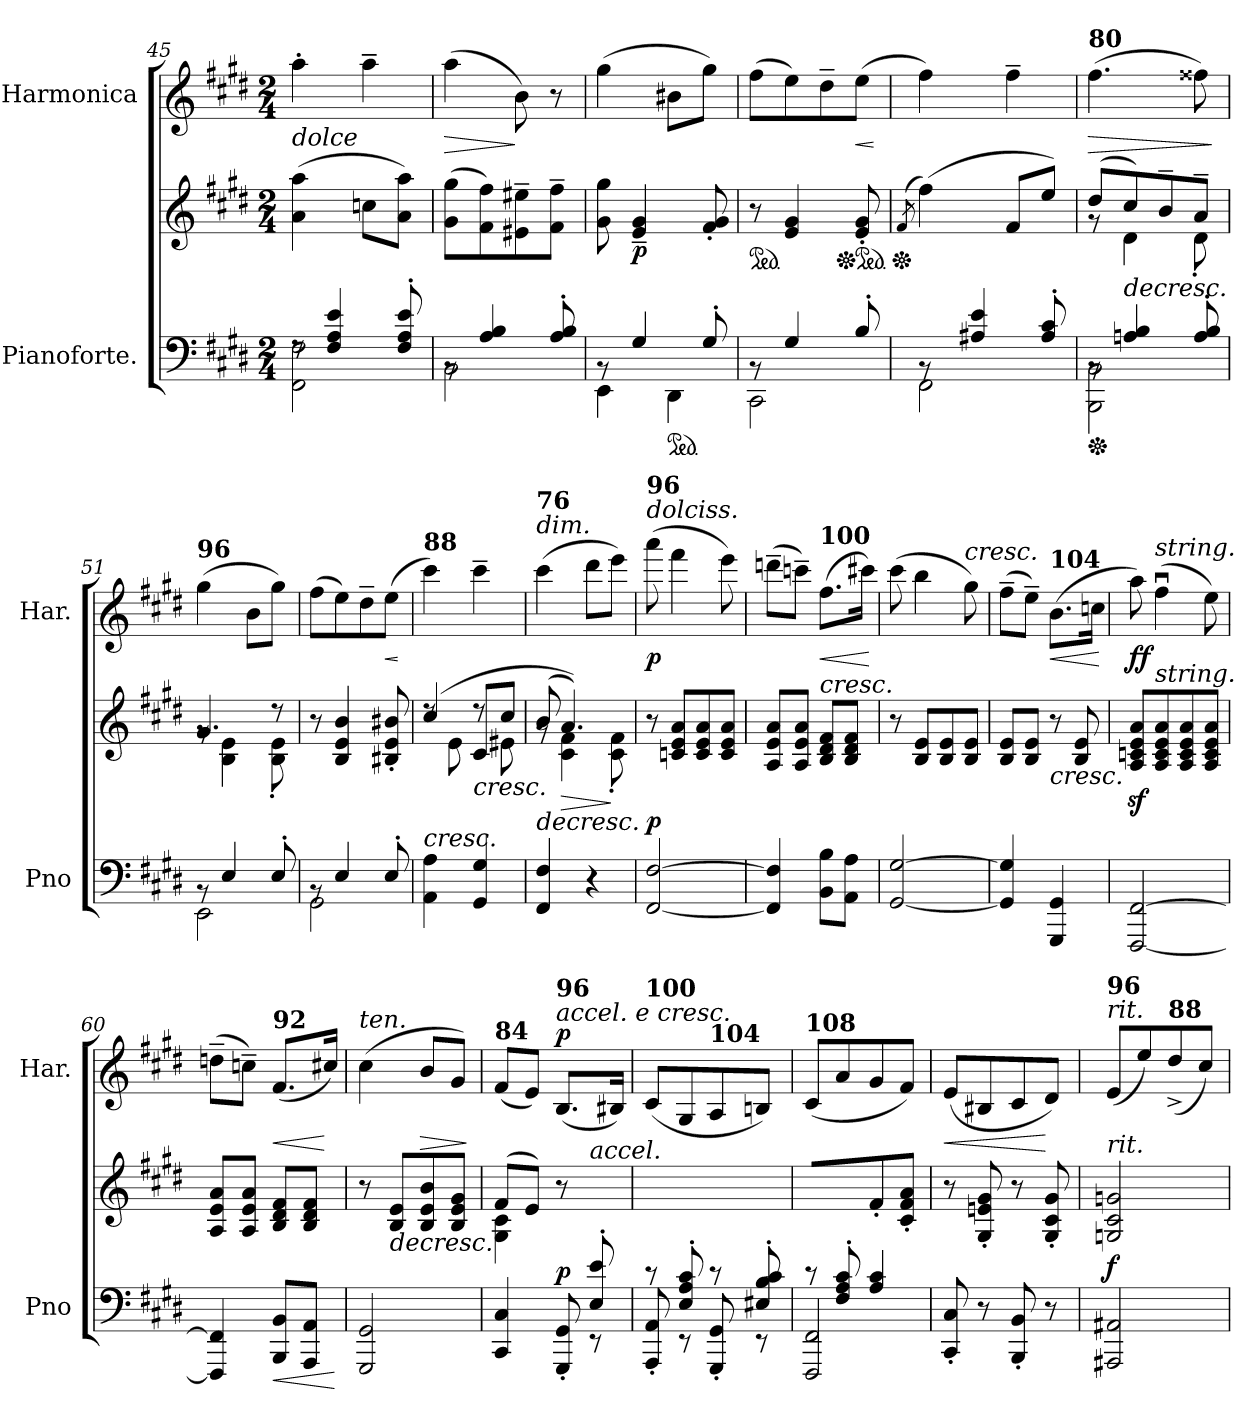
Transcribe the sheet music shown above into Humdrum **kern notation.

**kern	**kern	**dynam	**kern	**dynam
*part2	*part2	*part2	*part1	*part1
*staff3	*staff2	*staff2/3	*staff1	*staff1
*I"Pianoforte.	*	*	*I"Harmonica	*
*I'Pno	*	*	*I'Har.	*
*clefF4	*clefG2	*	*clefG2	*
*k[f#c#g#d#]	*k[f#c#g#d#]	*	*k[f#c#g#d#]	*
*M2/4	*M2/4	*	*M2/4	*
=45	=45	=45	=45	=45
*^	*	*	*	*
!	!	!LO:TX:a:i:t=dolce	!	!	!
8rF	2FF#\ 2F#\	(4a\ 4aa\	.	4aa'\	.
4F#/ 4A/ 4e/	.	.	.	.	.
.	.	8ccn\L	.	4aa~\	.
8F#/' 8A/' 8e/'	.	8a\ 8aa\J)	.	.	.
=46	=46	=46	=46	=46	=46
!	!	!	!	!	!LO:HP:b
8rBB	2BB\	(8g#\ 8gg#\L	.	(4aa\	>
4A/ 4B/	.	8f#\ 8ff#\)	.	.	.
.	.	8e#X\~ 8ee#X\~	.	8b\)	]
8A/' 8B/'	.	8f#\~ 8ff#\~J	.	8r	.
=47	=47	=47	=47	=47	=47
8rBB	4EE\	8g#\ 8gg#\	.	(4gg#\	.
!	!	!	!LO:DY:b	!	!
4G#/	.	4e/~ 4g#/~	p	.	.
*ped	*	*	*	*	*
.	4DD#\	.	.	8b#X\L	.
8G#'/	.	8f#/' 8g#/'	.	8gg#\J)	.
=48	=48	=48	=48	=48	=48
*	*	*ped	*	*	*
8rBB	2CC#\	8r	.	(8ff#\L	.
4G#/	.	4e/ 4g#/	.	8ee\)	.
.	.	.	.	8dd#~\	.
*	*	*Xped	*	*	*
*	*	*ped	*	*	*
!	!	!	!	!	!LO:HP:b
8B'/	.	8e/' 8g#/'	.	(8ee\J	<
*v	*v	*	*	*	*
.	.	.	.	[
=49	=49	=49	=49	=49
*	*Xped	*	*	*
.	(>8qf#/	.	.	.
*^	*^	*	*	*
8rBB	2FF#\	(4ff#\)	32f#\KKLyy	.	4ff#\)	.
.	.	.	8..ff#\Jyy	.	.	.
4A#X/ 4e/	.	.	.	.	.	.
.	.	8f#/L	4ryy	.	4ff#~\	.
8A#/' 8c#/'	.	8ee/J)	.	.	.	.
!!LO:LB:g=z
=50	=50	=50	=50	=50	=50	=50
*Xped	*	*	*	*	*	*
!	!	!	!	!	!LO:TX:a:B:t=80	!
!	!	!	!	!	!	!LO:HP:b
8rBB	2BBB\ 2BB\	(8dd#/L	8rg	.	(4.ff#\	>
!	!	!	!	!LO:HP:b	!	!
4An/ 4B/	.	8cc#/)	4d#\	>	.	.
.	.	8b~/	.	.	.	.
8A/' 8B/'	.	8a~/J	8d#'\	.	8ff##X\)	.
*v	*v	*	*	*	*	*
*	*v	*v	*	*	*
.	.	.	.	]
!!LO:LB:g=z
=51	=51	=51	=51	=51
*^	*^	*	*	*
!	!	!	!	!	!LO:TX:a:B:t=96	!
8rBB	2EE\	4.g#/	8rg	.	(4gg#\	.
4E/	.	.	4B\ 4e\	.	.	.
.	.	.	.	.	8b\L	.
8E'/	.	8r	8B\' 8e\'	.	8gg#\J)	.
*	*	*v	*v	*	*	*
=52	=52	=52	=52	=52	=52
8rBB	2GG#\	8r	.	(8ff#\L	.
4E/	.	4B/ 4e/ 4b/	.	8ee\)	.
.	.	.	.	8dd#~\	.
!	!	!	!	!	!LO:HP:b
8E'/	.	8B#X/' 8e/' 8b#X/'	.	(8ee\J	<
*v	*v	*	*	*	*
.	.	.	.	[
=53	=53	=53	=53	=53
*	*^	*	*	*
!	!	!	!	!LO:TX:a:B:t=88	!
!LO:TX:a:i:t=cresc.	!	!	!	!	!
4AA\ 4A\	(4cc#/	8rdd	.	4ccc#\)	.
.	.	8e\	.	.	.
!	!	!	!LO:HP:b	!	!
4GG#/ 4G#/	8c#/L	8rdd	<	4ccc#~\	.
.	8cc#/J	8e#X\	.	.	.
*	*v	*v	*	*	*
.	.	]	.	.
=54	=54	=54	=54	=54
!	!	!	!LO:TX:a:i:t=dim.	!
!	!	!	!LO:TX:a:B:t=76	!
!	!	!LO:HP:b	!	!
*	*^	*	*	*
4FF#/ 4F#/	(8b/	8rg	>	(4ccc#\	.
!	!	!	!LO:HP:n=1:b	!	!
.	4.a/))	4c#\ 4f#\	[ >	.	.
4r	.	.	.	8ddd#\L	.
.	.	8c#\' 8f#\'	]	8eee\J)	.
=55	=55	=55	=55	=55	=55
!	!	!	!	!LO:TX:a:i:t=dolciss.	!
!	!	!	!	!LO:TX:a:B:t=96	!
!	!	!	!LO:DY:a=2	!	!LO:DY:b
*	*v	*v	*	*	*
[2FF#/ [2F#/	8r	p	(8aaa\	p
.	8cn/ 8e/ 8a/L	.	4fff#\	.
.	8c/ 8e/ 8a/	.	.	.
.	8c/ 8e/ 8a/J	.	8eee\)	.
=56	=56	=56	=56	=56
4FF#/] 4F#/]	8A/ 8e/ 8a/L	.	(8dddn~\L	.
.	8A/ 8e/ 8a/J	.	8cccn~\J)	.
!	!	!	!LO:TX:a:B:t=100	!
!	!LO:TX:a:i:t=cresc.	!	!	!
!	!	!	!	!LO:HP:b
8BB\ 8B\L	8B/ 8d#/ 8f#/L	.	(8.ff#\L	<
8AA\ 8A\J	8B/ 8d#/ 8f#/J	.	.	.
.	.	.	16ccc#X\Jk)	.
.	.	.	.	[
=57	=57	=57	=57	=57
[2GG#/ [2G#/	8r	.	(8ccc#\	.
.	8B/ 8e/L	.	4bb\	.
.	8B/ 8e/	.	.	.
!	!	!	!LO:TX:a:i:t=cresc.	!
.	8B/ 8e/J	.	8gg#\)	.
!!LO:LB:g=z
=58	=58	=58	=58	=58
4GG#/] 4G#/]	8B/ 8e/L	.	(8ff#~\L	.
.	8B/ 8e/J	.	8ee~\J)	.
!	!	!	!LO:TX:a:B:t=104	!
!	!	!LO:HP:b	!	!LO:HP:b
4GGG#/ 4GG#/	8r	<	(8.b\L	<
.	8B/ 8e/	.	.	.
.	.	.	16ccn\Jk	.
.	.	]	.	[
=59	=59	=59	=59	=59
!	!	!	!	!LO:DY:b
[2FFF#/ [2FF#/	8A/z< 8cn/z< 8e/z< 8a/z<L	.	8aa\)	ff
!	!	!	!LO:TX:a:i:t=string.	!
!	!LO:TX:a:i:t=string.	!	!	!
.	8A/ 8c/ 8e/ 8a/	.	(4ff#u\	.
.	8A/ 8c/ 8e/ 8a/	.	.	.
.	8A/ 8c/ 8e/ 8a/J	.	8ee\)	.
!!LO:PB:g=z
=60	=60	=60	=60	=60
4FFF#/] 4FF#/]	8A/ 8e/ 8a/L	.	(8ddn~\L	.
.	8A/ 8e/ 8a/J	.	8ccn~\J)	.
!	!	!	!LO:TX:a:B:t=92	!
!	!	!LO:HP:b=2	!	!LO:HP:b
8BBB/ 8BB/L	8B/ 8d#/ 8f#/L	<	(8.f#/L	<
8AAA/ 8AA/J	8B/ 8d#/ 8f#/J	.	.	.
.	.	.	16cc#X/Jk)	[
.	.	[	.	.
=61	=61	=61	=61	=61
!	!	!	!LO:TX:a:i:t=ten.	!
2GGG#/ 2GG#/	8r	.	(4cc#\	.
!	!	!LO:HP:b	!	!
.	8B/ 8e/L	>	.	.
!	!	!	!	!LO:HP:b
.	8B/ 8e/ 8b/	.	8b/L	>
.	8B/ 8e/ 8g#/J	.	8g#/J)	.
.	.	.	.	]
=62	=62	=62	=62	=62
*^	*^	*	*	*
!	!	!	!	!	!LO:TX:a:B:t=84	!
4.ryy	4CC#/ 4C#/	(>8f#/L	4G#\ 4c#\	.	(8f#/L	.
.	.	8e/J)	.	[	8e/J)	.
!	!	!	!	!	!LO:TX:a:i:t=accel. e cresc.	!
!	!	!	!	!	!LO:TX:a:B:t=96	!
!	!	!	!	!LO:DY:a=2	!	!LO:DY:a
.	8GGG#/' 8GG#/'	8r	4rgyy	p	(8.B/L	p
!	!	!LO:TX:a:i:t=accel.	!	!	!	!
8E/' 8e/'	8rEE	8ryy	.	.	.	.
.	.	.	.	.	16B#X/Jk)	.
*	*	*v	*v	*	*	*
=63	=63	=63	=63	=63	=63
!	!	!	!	!LO:TX:a:B:t=100	!
8ryy	8AAA/' 8AA/'	8rGG	.	(8c#/L	.
8E/' 8A/' 8c#/'	8rEE	8ryy	.	8G#/	.
!	!	!	!	!LO:TX:a:B:t=104	!
8ryy	8GGG#/' 8GG#/'	8rGG	.	8A/	.
8E#X/' 8B/' 8c#/'	8rEE	8ryy	.	8Bn/J)	.
=64	=64	=64	=64	=64	=64
*	*^	*	*	*	*
!	!	!	!	!	!LO:TX:a:B:t=108	!
8ryy	2FFF#/ 2FF#/	4ryy	8rGG	.	(8c#/L	.
8F#/' 8A/' 8c#/'L	.	.	8ryy	.	8a/	.
4ryy	.	4A/ 4c#/	8f#'/	.	8g#/	.
.	.	.	8c#/' 8f#/' 8a/'J	.	8f#/J)	.
*v	*v	*v	*	*	*	*
.	.	]	.	.
=65	=65	=65	=65	=65
!	!	!	!	!LO:HP:b
8CC#/' 8C#/'	8r	.	(8e/L	<
8r	8G#/' 8en/' 8g#/'	.	8B#X/	.
8BBB/' 8BB/'	8r	.	8c#/	.
8r	8G#/' 8c#/' 8g#/'	.	8d#/J)	[
=66	=66	=66	=66	=66
!	!	!	!LO:TX:a:i:t=rit.	!
!	!	!	!LO:TX:a:B:t=96	!
!	!LO:TX:a:i:t=rit.	!	!	!
!	!	!LO:DY:b	!	!
2AAA#X/ 2AA#X/	2Gn/ 2c#/ 2gn/	f	(8e/L	.
.	.	.	8ee/)	.
!	!	!	!LO:TX:a:B:t=88	!
.	.	.	(8dd#^/	.
.	.	.	8cc#/J)	.
=	=	=	=	=
*-	*-	*-	*-	*-
